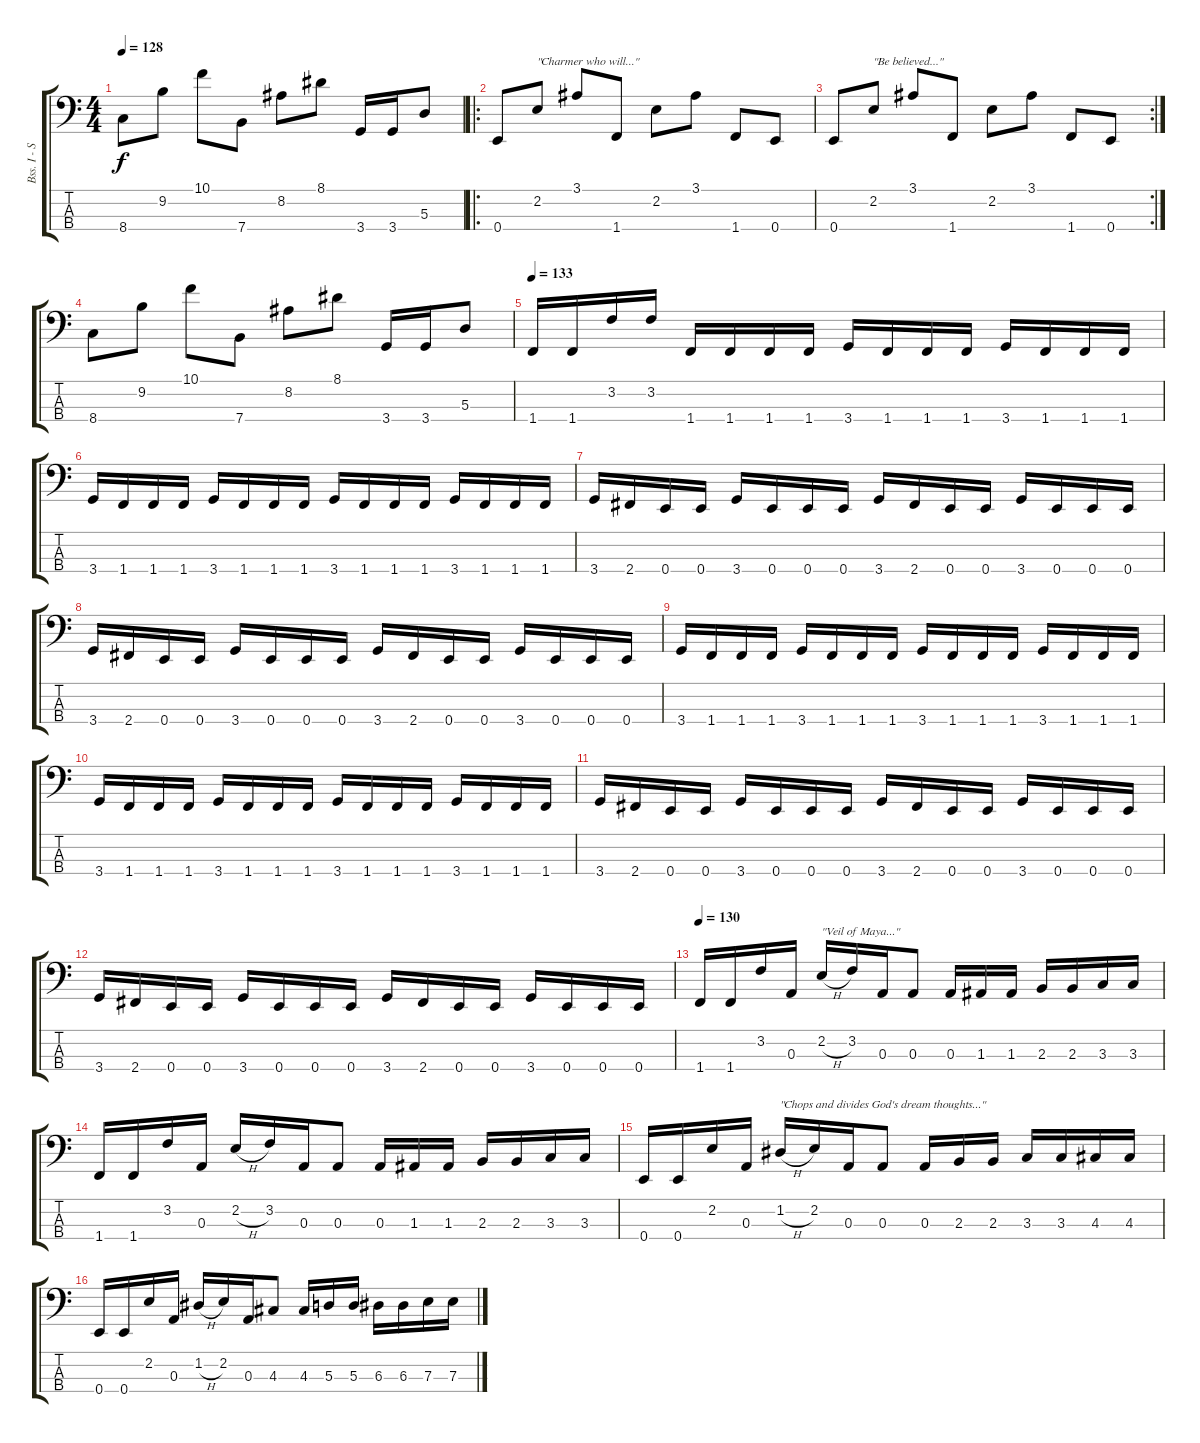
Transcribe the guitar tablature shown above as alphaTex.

\track ("Bss. I - Shawn Malone (Fretless Bass)" "Bss. I - S") {instrument fretlessbass}
\staff {score tabs}
\tuning (G2 D2 A1 E1) {hide}
\ts (4 4)
\tempo 128
\clef f4
\ks c
8.4.8{dy f} 9.2.8 10.1.8 7.4.8 8.2.8 8.1.8 3.4.16 3.4.16 5.3.8 |
\ro
0.4.8 2.2.8{txt "\"Charmer who will...\""} 3.1.8 1.4.8 2.2.8 3.1.8 1.4.8 0.4.8 |
\rc 2
0.4.8 2.2.8{txt "\"Be believed...\""} 3.1.8 1.4.8 2.2.8 3.1.8 1.4.8 0.4.8 |
8.4.8 9.2.8 10.1.8 7.4.8 8.2.8 8.1.8 3.4.16 3.4.16 5.3.8 |
\tempo 133
1.4.16 1.4.16 3.2.16 3.2.16 1.4.16 1.4.16 1.4.16 1.4.16 3.4.16 1.4.16 1.4.16 1.4.16 3.4.16 1.4.16 1.4.16 1.4.16 |
3.4.16 1.4.16 1.4.16 1.4.16 3.4.16 1.4.16 1.4.16 1.4.16 3.4.16 1.4.16 1.4.16 1.4.16 3.4.16 1.4.16 1.4.16 1.4.16 |
3.4.16 2.4.16 0.4.16 0.4.16 3.4.16 0.4.16 0.4.16 0.4.16 3.4.16 2.4.16 0.4.16 0.4.16 3.4.16 0.4.16 0.4.16 0.4.16 |
3.4.16 2.4.16 0.4.16 0.4.16 3.4.16 0.4.16 0.4.16 0.4.16 3.4.16 2.4.16 0.4.16 0.4.16 3.4.16 0.4.16 0.4.16 0.4.16 |
3.4.16 1.4.16 1.4.16 1.4.16 3.4.16 1.4.16 1.4.16 1.4.16 3.4.16 1.4.16 1.4.16 1.4.16 3.4.16 1.4.16 1.4.16 1.4.16 |
3.4.16 1.4.16 1.4.16 1.4.16 3.4.16 1.4.16 1.4.16 1.4.16 3.4.16 1.4.16 1.4.16 1.4.16 3.4.16 1.4.16 1.4.16 1.4.16 |
3.4.16 2.4.16 0.4.16 0.4.16 3.4.16 0.4.16 0.4.16 0.4.16 3.4.16 2.4.16 0.4.16 0.4.16 3.4.16 0.4.16 0.4.16 0.4.16 |
3.4.16 2.4.16 0.4.16 0.4.16 3.4.16 0.4.16 0.4.16 0.4.16 3.4.16 2.4.16 0.4.16 0.4.16 3.4.16 0.4.16 0.4.16 0.4.16 |
\tempo 130
1.4.16 1.4.16 3.2.16 0.3.16 2.2{h}.16{txt "\"Veil of Maya...\""} 3.2.16 0.3.16 0.3.8 0.3.16 1.3.16 1.3.16 2.3.16 2.3.16 3.3.16 3.3.16 |
1.4.16 1.4.16 3.2.16 0.3.16 2.2{h}.16 3.2.16 0.3.16 0.3.8 0.3.16 1.3.16 1.3.16 2.3.16 2.3.16 3.3.16 3.3.16 |
0.4.16 0.4.16 2.2.16 0.3.16 1.2{h}.16{txt "\"Chops and divides God's dream thoughts...\""} 2.2.16 0.3.16 0.3.8 0.3.16 2.3.16 2.3.16 3.3.16 3.3.16 4.3.16 4.3.16 |
0.4.16 0.4.16 2.2.16 0.3.16 1.2{h}.16 2.2.16 0.3.16 4.3.8 4.3.16 5.3.16 5.3.16 6.3.16 6.3.16 7.3.16 7.3.16
